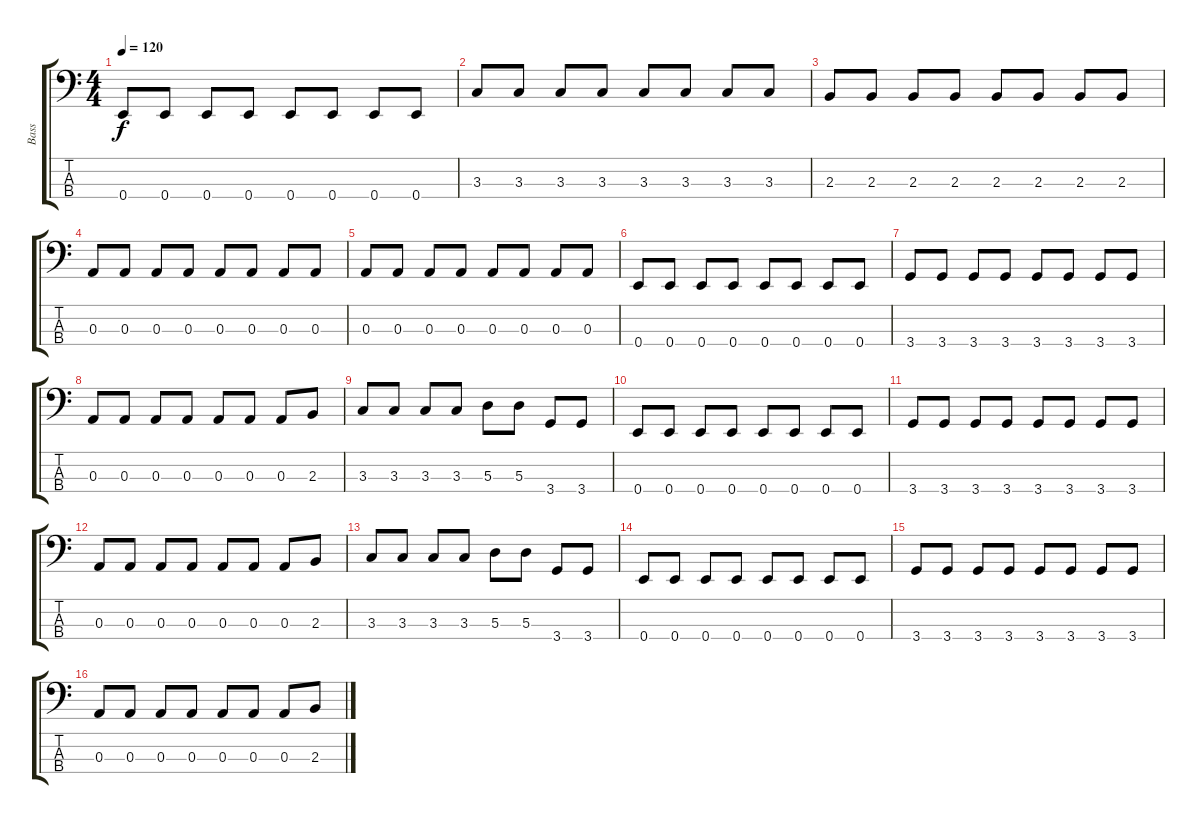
\track ("Bass" "Bass") {instrument electricbassfinger}
\staff {score tabs}
\tuning (G2 D2 A1 E1) {hide}
\ts (4 4)
\tempo 120
\clef f4
\ks c
0.4.8{dy f} 0.4.8 0.4.8 0.4.8 0.4.8 0.4.8 0.4.8 0.4.8 |
3.3.8 3.3.8 3.3.8 3.3.8 3.3.8 3.3.8 3.3.8 3.3.8 |
2.3.8 2.3.8 2.3.8 2.3.8 2.3.8 2.3.8 2.3.8 2.3.8 |
0.3.8 0.3.8 0.3.8 0.3.8 0.3.8 0.3.8 0.3.8 0.3.8 |
0.3.8 0.3.8 0.3.8 0.3.8 0.3.8 0.3.8 0.3.8 0.3.8 |
0.4.8 0.4.8 0.4.8 0.4.8 0.4.8 0.4.8 0.4.8 0.4.8 |
3.4.8 3.4.8 3.4.8 3.4.8 3.4.8 3.4.8 3.4.8 3.4.8 |
0.3.8 0.3.8 0.3.8 0.3.8 0.3.8 0.3.8 0.3.8 2.3.8 |
3.3.8 3.3.8 3.3.8 3.3.8 5.3.8 5.3.8 3.4.8 3.4.8 |
0.4.8 0.4.8 0.4.8 0.4.8 0.4.8 0.4.8 0.4.8 0.4.8 |
3.4.8 3.4.8 3.4.8 3.4.8 3.4.8 3.4.8 3.4.8 3.4.8 |
0.3.8 0.3.8 0.3.8 0.3.8 0.3.8 0.3.8 0.3.8 2.3.8 |
3.3.8 3.3.8 3.3.8 3.3.8 5.3.8 5.3.8 3.4.8 3.4.8 |
0.4.8 0.4.8 0.4.8 0.4.8 0.4.8 0.4.8 0.4.8 0.4.8 |
3.4.8 3.4.8 3.4.8 3.4.8 3.4.8 3.4.8 3.4.8 3.4.8 |
0.3.8 0.3.8 0.3.8 0.3.8 0.3.8 0.3.8 0.3.8 2.3.8
